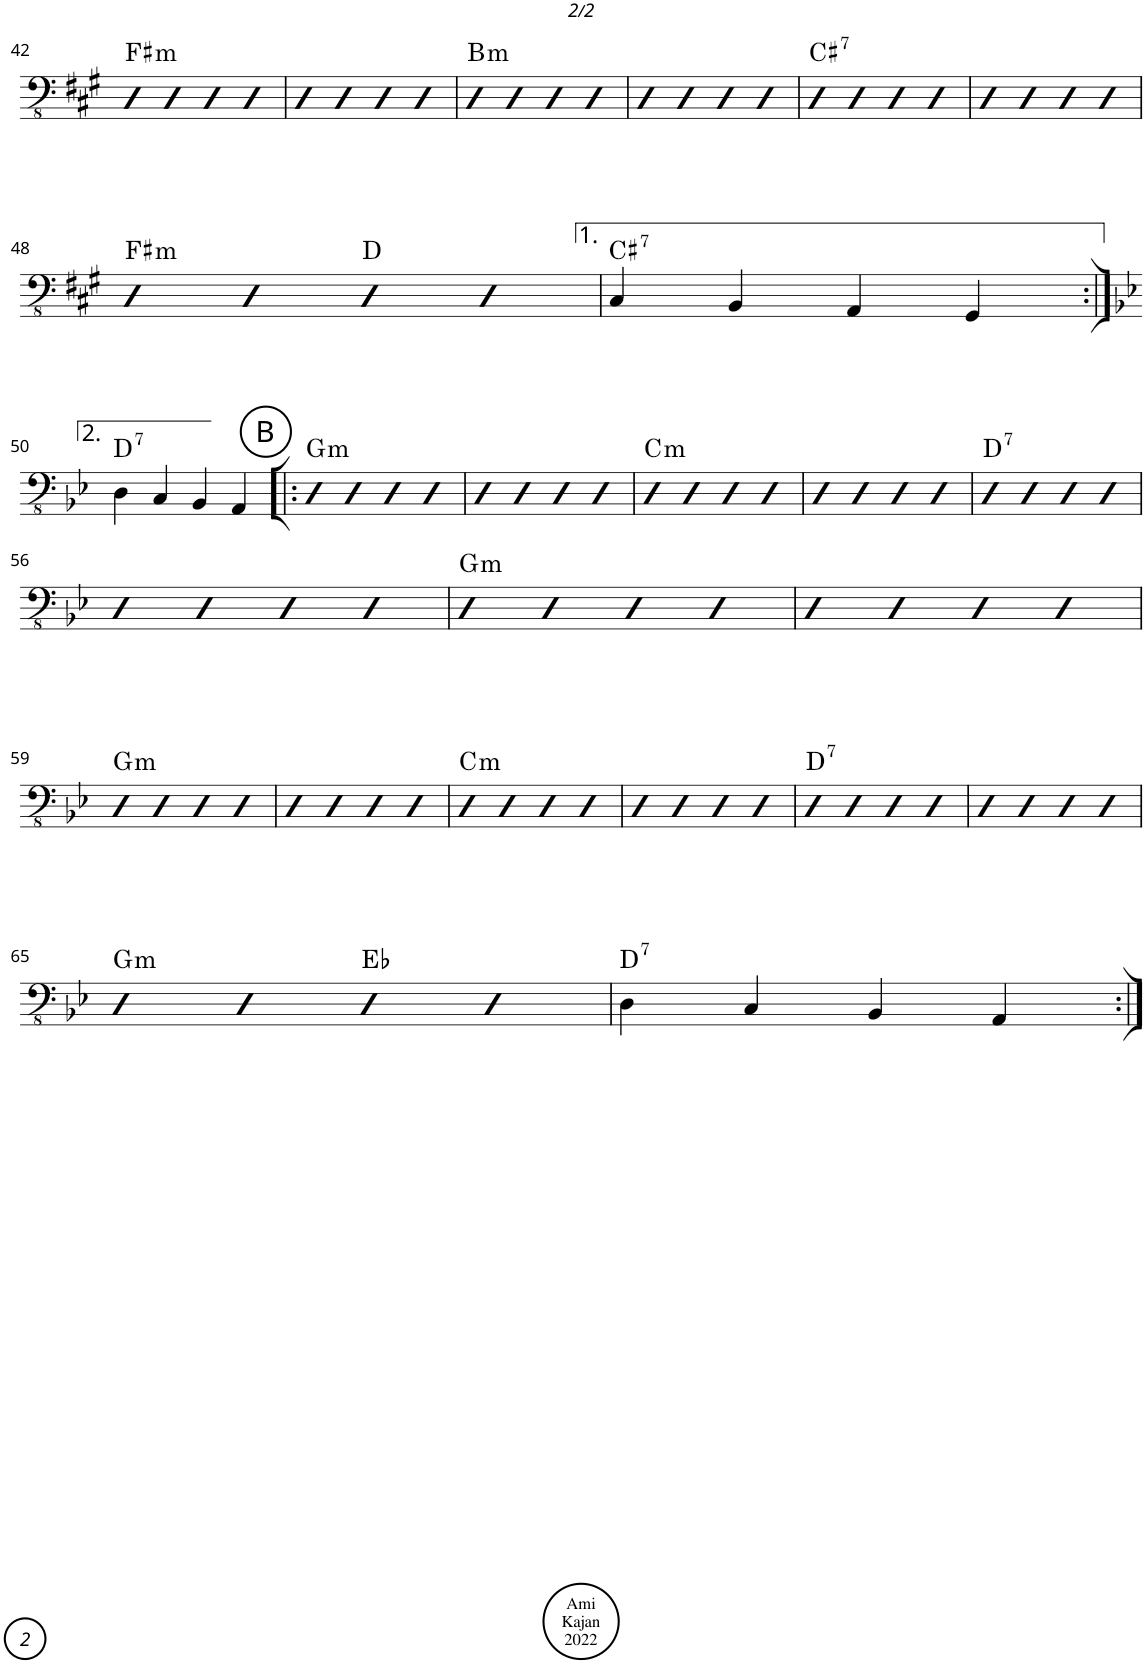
**kern	**harte
*part1	*part1
*staff1	*
*I"Acoustic Bass	*
*I'Bass	*
!!LO:PB:g=z
*clefFv4	*
*k[f#c#g#]	*
*M4/4	*
*met(c)	*
=42	=42
!	!LO:H:kt=m
4DD	F#:min
4DD	.
4DD	.
4DD	.
=43	=43
4DD	.
4DD	.
4DD	.
4DD	.
=44	=44
!	!LO:H:kt=m
4DD	B:min
4DD	.
4DD	.
4DD	.
=45	=45
4DD	.
4DD	.
4DD	.
4DD	.
=46	=46
!	!LO:H:kt=7
4DD	C#:7
4DD	.
4DD	.
4DD	.
=47	=47
4DD	.
4DD	.
4DD	.
4DD	.
!!LO:LB:g=z
=48	=48
!	!LO:H:kt=m
4DD	F#:min
4DD	.
4DD	D:maj
4DD	.
=49	=49
!	!LO:H:kt=7
4CC#/	C#:7
4BBB/	.
4AAA/	.
4GGG#/	.
!!LO:LB:g=z
=50:|!	=50:|!
*k[b-e-]	*
!	!LO:H:kt=7
4DD\	D:7
4CC/	.
4BBB-/	.
4AAA/	.
!!LO:REH:place=s1:a:cj:enc=circle:fs=14:t=B
=51!|:	=51!|:
!	!LO:H:kt=m
4EE-	G:min
4EE-	.
4EE-	.
4EE-	.
=52	=52
4EE-	.
4EE-	.
4EE-	.
4EE-	.
=53	=53
!	!LO:H:kt=m
4EE-	C:min
4EE-	.
4EE-	.
4EE-	.
=54	=54
4EE-	.
4EE-	.
4EE-	.
4EE-	.
=55	=55
!	!LO:H:kt=7
4EE-	D:7
4EE-	.
4EE-	.
4EE-	.
!!LO:LB:g=z
=56	=56
4EE-	.
4EE-	.
4EE-	.
4EE-	.
=57	=57
!	!LO:H:kt=m
4EE-	G:min
4EE-	.
4EE-	.
4EE-	.
=58	=58
4EE-	.
4EE-	.
4EE-	.
4EE-	.
!!LO:LB:g=z
=59	=59
!	!LO:H:kt=m
4EE-	G:min
4EE-	.
4EE-	.
4EE-	.
=60	=60
4EE-	.
4EE-	.
4EE-	.
4EE-	.
=61	=61
!	!LO:H:kt=m
4EE-	C:min
4EE-	.
4EE-	.
4EE-	.
=62	=62
4EE-	.
4EE-	.
4EE-	.
4EE-	.
=63	=63
!	!LO:H:kt=7
4EE-	D:7
4EE-	.
4EE-	.
4EE-	.
=64	=64
4EE-	.
4EE-	.
4EE-	.
4EE-	.
!!LO:LB:g=z
=65	=65
!	!LO:H:kt=m
4EE-	G:min
4EE-	.
4EE-	Eb:maj
4EE-	.
=66	=66
!	!LO:H:kt=7
4DD\	D:7
4CC/	.
4BBB-/	.
4AAA/	.
=:|!	=:|!
*-	*-
